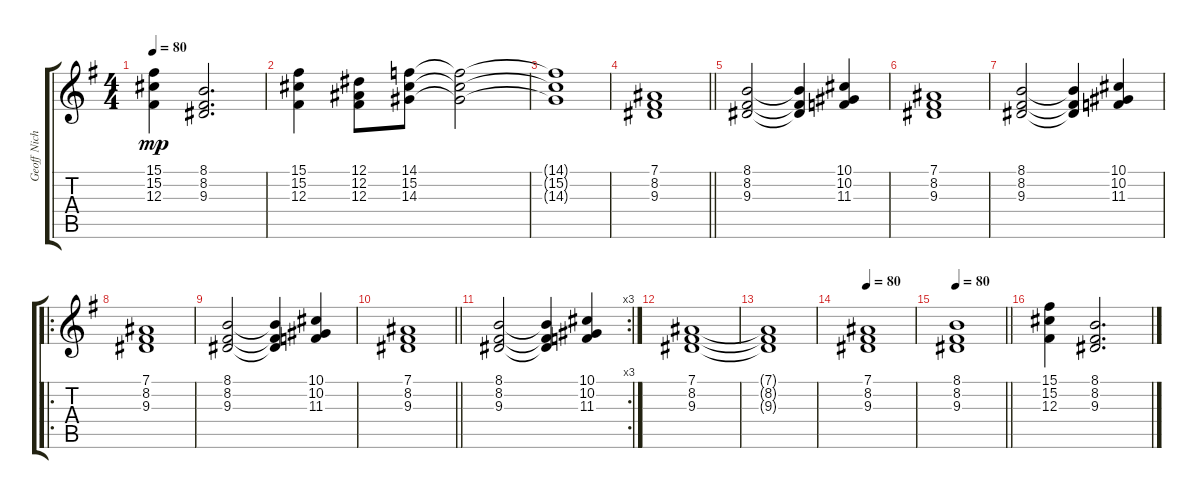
\track ("Geoff Nicholls " "Geoff Nich") {instrument choiraahs}
\staff {score tabs}
\tuning (Eb4 Bb3 Gb3 Db3 Ab2 Eb2) {hide}
\ts (4 4)
\tempo 80
\clef g2
\ks g
(15.1 15.2 12.3).4{dy mp} (8.1 8.2 9.3).2{d} |
(15.1 15.2 12.3).4 (12.1 12.2 12.3).8 (14.1 15.2 14.3).8 (14.1{t} 15.2{t} 14.3{t}).2 |
(14.1{t} 15.2{t} 14.3{t}).1 |
\barLineRight lightlight
(7.1 8.2 9.3).1{instrument choiraahs} |
(8.1 8.2 9.3).2 (8.1{t} 8.2{t} 9.3{t}).4 (10.1 10.2 11.3).4 |
(7.1 8.2 9.3).1 |
(8.1 8.2 9.3).2 (8.1{t} 8.2{t} 9.3{t}).4 (10.1 10.2 11.3).4 |
\ro
(7.1 8.2 9.3).1 |
(8.1 8.2 9.3).2 (8.1{t} 8.2{t} 9.3{t}).4 (10.1 10.2 11.3).4 |
\barLineRight lightlight
(7.1 8.2 9.3).1 |
\rc 3
(8.1 8.2 9.3).2 (8.1{t} 8.2{t} 9.3{t}).4 (10.1 10.2 11.3).4 |
(7.1 8.2 9.3).1 |
(7.1{t} 8.2{t} 9.3{t}).1 |
\tempo 80
(7.1 8.2 9.3).1{instrument stringensemble1} |
\tempo 80
\barLineRight lightlight
(8.1 8.2 9.3).1 |
(15.1 15.2 12.3).4 (8.1 8.2 9.3).2{d}
